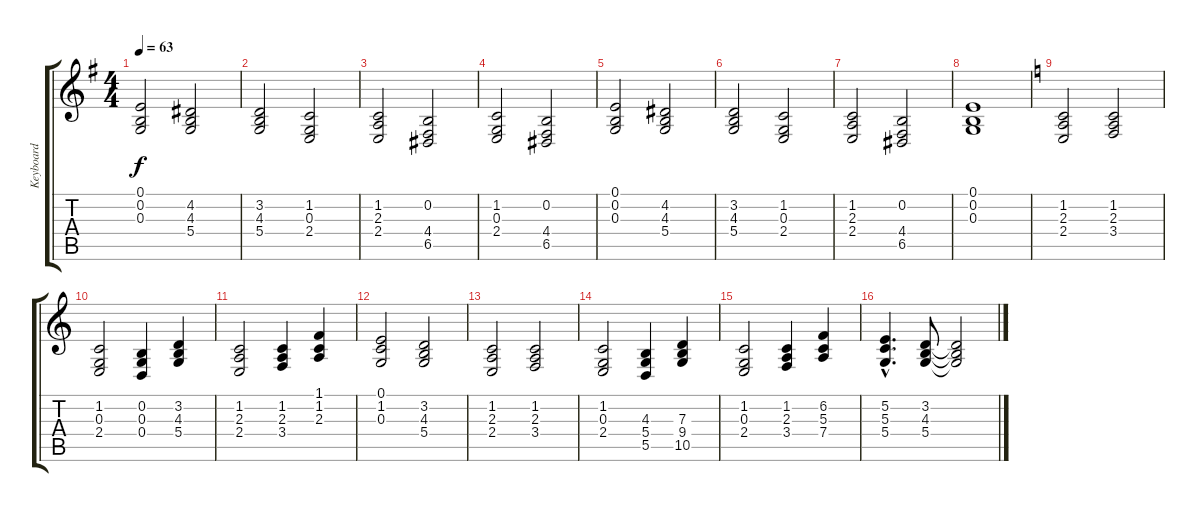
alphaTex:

\track ("Keyboard" "Keyboard") {instrument churchorgan}
\staff {score tabs}
\tuning (E4 B3 G3 D3 A2 E2) {hide}
\ts (4 4)
\tempo 63
\clef g2
\ks g
(0.1 0.2 0.3).2{dy f} (4.2 4.3 5.4).2 |
(3.2 4.3 5.4).2 (1.2 0.3 2.4).2 |
(1.2 2.3 2.4).2 (0.2 4.4 6.5).2 |
(1.2 0.3 2.4).2 (0.2 4.4 6.5).2 |
(0.1 0.2 0.3).2 (4.2 4.3 5.4).2 |
(3.2 4.3 5.4).2 (1.2 0.3 2.4).2 |
(1.2 2.3 2.4).2 (0.2 4.4 6.5).2 |
(0.1 0.2 0.3).1 |
\ks c
(1.2 2.3 2.4).2 (1.2 2.3 3.4).2 |
(1.2 0.3 2.4).2 (0.2 0.3 0.4).4 (3.2 4.3 5.4).4 |
(1.2 2.3 2.4).2 (1.2 2.3 3.4).4 (1.1 1.2 2.3).4 |
(0.1 1.2 0.3).2 (3.2 4.3 5.4).2 |
(1.2 2.3 2.4).2 (1.2 2.3 3.4).2 |
(1.2 0.3 2.4).2 (4.3 5.4 5.5).4 (7.3 9.4 10.5).4 |
(1.2 0.3 2.4).2 (1.2 2.3 3.4).4 (6.2 5.3 7.4).4 |
(5.2{hac} 5.3{hac} 5.4{hac}).4{d} (3.2 4.3 5.4).8 (3.2{t} 4.3{t} 5.4{t}).2
